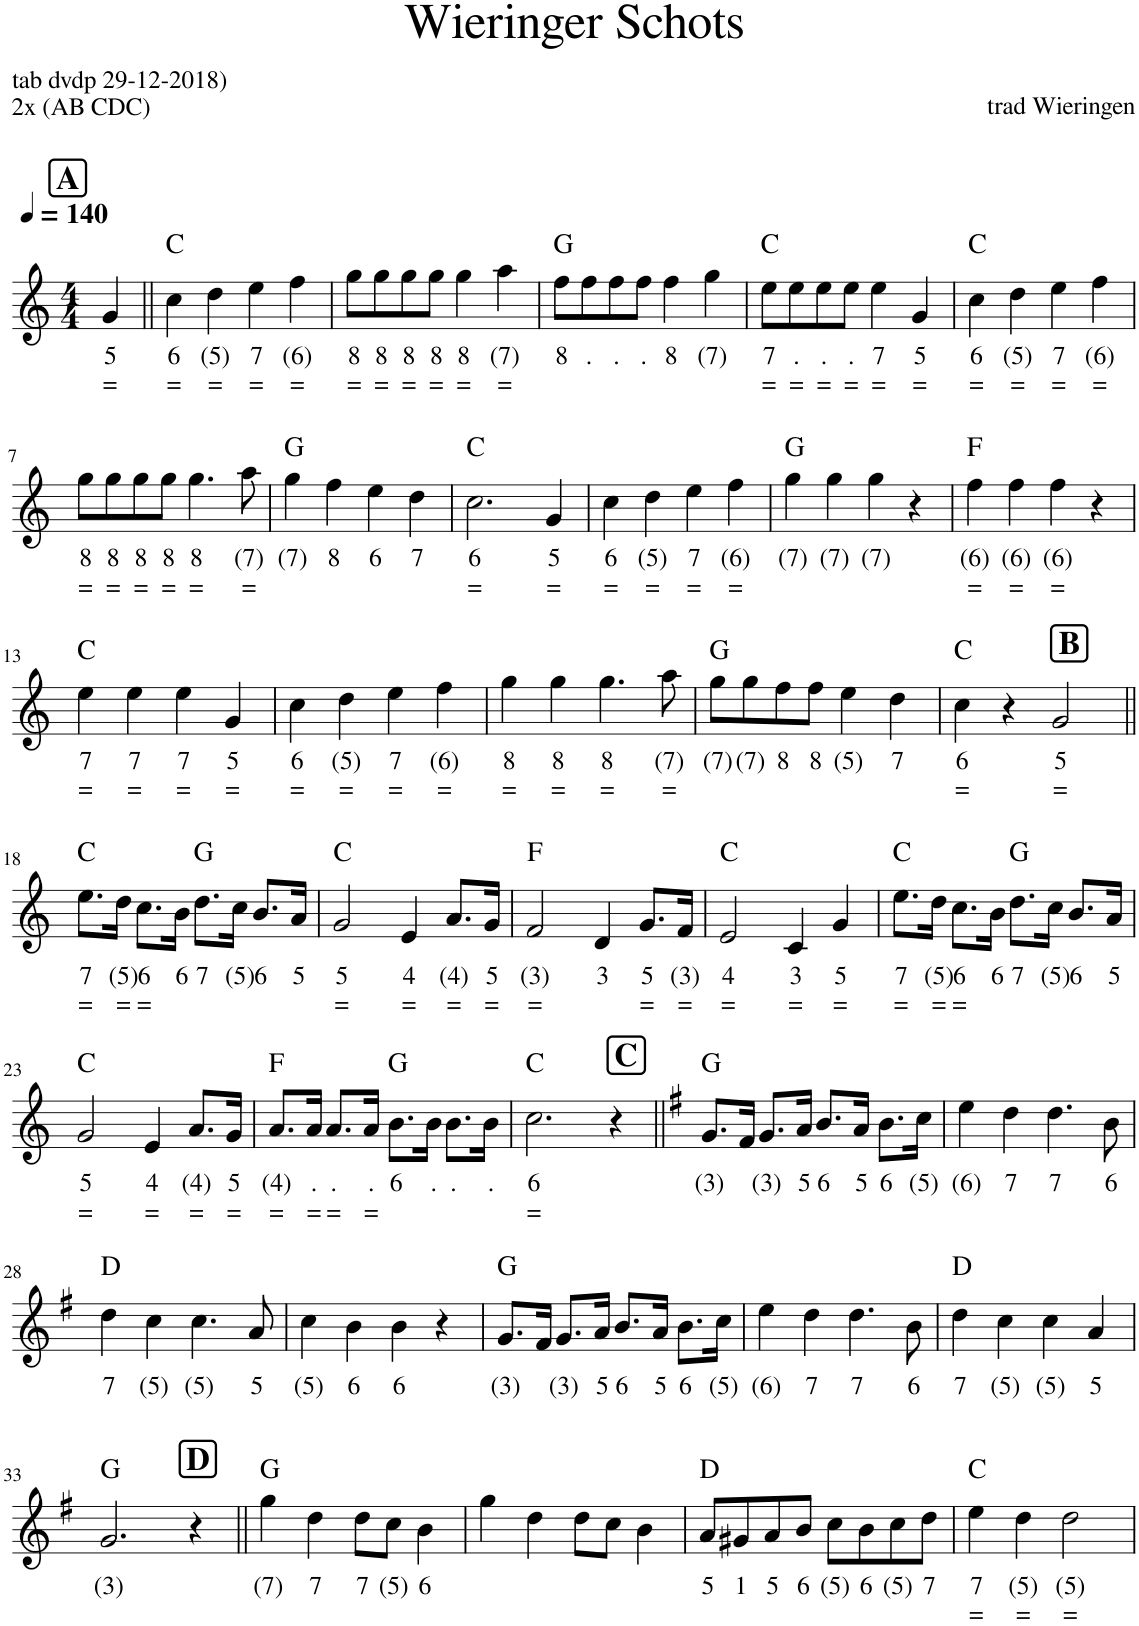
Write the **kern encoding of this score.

**kern	**text	**text	**harte
*part1	*part1	*part1	*part1
*staff1	*staff1	*staff1	*
*I"Voice	*	*	*
*I'Vo.	*	*	*
*clefG2	*	*	*
*k[]	*	*	*
*M4/4	*	*	*
*MM140	*	*	*
!!LO:REH:place=s1:a:B:cj:fs=14:t=A
=1	=1	=1	=1
!	!LO:LY:b	!LO:LY:b	!
4g/	5	=	.
=2||	=2||	=2||	=2||
!	!LO:LY:b	!LO:LY:b	!
4cc\	6	=	C:maj
!	!LO:LY:b	!LO:LY:b	!
4dd\	(5)	=	.
!	!LO:LY:b	!LO:LY:b	!
4ee\	7	=	.
!	!LO:LY:b	!LO:LY:b	!
4ff\	(6)	=	.
=3	=3	=3	=3
!	!LO:LY:b	!LO:LY:b	!
8gg\L	8	=	.
!	!LO:LY:b	!LO:LY:b	!
8gg\	8	=	.
!	!LO:LY:b	!LO:LY:b	!
8gg\	8	=	.
!	!LO:LY:b	!LO:LY:b	!
8gg\J	8	=	.
!	!LO:LY:b	!LO:LY:b	!
4gg\	8	=	.
!	!LO:LY:b	!LO:LY:b	!
4aa\	(7)	=	.
=4	=4	=4	=4
!	!LO:LY:b	!	!
8ff\L	8	.	G:maj
!	!LO:LY:b	!	!
8ff\	.	.	.
!	!LO:LY:b	!	!
8ff\	.	.	.
!	!LO:LY:b	!	!
8ff\J	.	.	.
!	!LO:LY:b	!	!
4ff\	8	.	.
!	!LO:LY:b	!	!
4gg\	(7)	.	.
=5	=5	=5	=5
!	!LO:LY:b	!LO:LY:b	!
8ee\L	7	=	C:maj
!	!LO:LY:b	!LO:LY:b	!
8ee\	.	=	.
!	!LO:LY:b	!LO:LY:b	!
8ee\	.	=	.
!	!LO:LY:b	!LO:LY:b	!
8ee\J	.	=	.
!	!LO:LY:b	!LO:LY:b	!
4ee\	7	=	.
!	!LO:LY:b	!LO:LY:b	!
4g/	5	=	.
=6	=6	=6	=6
!	!LO:LY:b	!LO:LY:b	!
4cc\	6	=	C:maj
!	!LO:LY:b	!LO:LY:b	!
4dd\	(5)	=	.
!	!LO:LY:b	!LO:LY:b	!
4ee\	7	=	.
!	!LO:LY:b	!LO:LY:b	!
4ff\	(6)	=	.
!!LO:LB:g=z
=7	=7	=7	=7
!	!LO:LY:b	!LO:LY:b	!
8gg\L	8	=	.
!	!LO:LY:b	!LO:LY:b	!
8gg\	8	=	.
!	!LO:LY:b	!LO:LY:b	!
8gg\	8	=	.
!	!LO:LY:b	!LO:LY:b	!
8gg\J	8	=	.
!	!LO:LY:b	!LO:LY:b	!
4.gg\	8	=	.
!	!LO:LY:b	!LO:LY:b	!
8aa\	(7)	=	.
=8	=8	=8	=8
!	!LO:LY:b	!	!
4gg\	(7)	.	G:maj
!	!LO:LY:b	!	!
4ff\	8	.	.
!	!LO:LY:b	!	!
4ee\	6	.	.
!	!LO:LY:b	!	!
4dd\	7	.	.
=9	=9	=9	=9
!	!LO:LY:b	!LO:LY:b	!
2.cc\	6	=	C:maj
!	!LO:LY:b	!LO:LY:b	!
4g/	5	=	.
=10	=10	=10	=10
!	!LO:LY:b	!LO:LY:b	!
4cc\	6	=	.
!	!LO:LY:b	!LO:LY:b	!
4dd\	(5)	=	.
!	!LO:LY:b	!LO:LY:b	!
4ee\	7	=	.
!	!LO:LY:b	!LO:LY:b	!
4ff\	(6)	=	.
=11	=11	=11	=11
!	!LO:LY:b	!	!
4gg\	(7)	.	G:maj
!	!LO:LY:b	!	!
4gg\	(7)	.	.
!	!LO:LY:b	!	!
4gg\	(7)	.	.
4r	.	.	.
=12	=12	=12	=12
!	!LO:LY:b	!LO:LY:b	!
4ff\	(6)	=	F:maj
!	!LO:LY:b	!LO:LY:b	!
4ff\	(6)	=	.
!	!LO:LY:b	!LO:LY:b	!
4ff\	(6)	=	.
4r	.	.	.
!!LO:LB:g=z
=13	=13	=13	=13
!	!LO:LY:b	!LO:LY:b	!
4ee\	7	=	C:maj
!	!LO:LY:b	!LO:LY:b	!
4ee\	7	=	.
!	!LO:LY:b	!LO:LY:b	!
4ee\	7	=	.
!	!LO:LY:b	!LO:LY:b	!
4g/	5	=	.
=14	=14	=14	=14
!	!LO:LY:b	!LO:LY:b	!
4cc\	6	=	.
!	!LO:LY:b	!LO:LY:b	!
4dd\	(5)	=	.
!	!LO:LY:b	!LO:LY:b	!
4ee\	7	=	.
!	!LO:LY:b	!LO:LY:b	!
4ff\	(6)	=	.
=15	=15	=15	=15
!	!LO:LY:b	!LO:LY:b	!
4gg\	8	=	.
!	!LO:LY:b	!LO:LY:b	!
4gg\	8	=	.
!	!LO:LY:b	!LO:LY:b	!
4.gg\	8	=	.
!	!LO:LY:b	!LO:LY:b	!
8aa\	(7)	=	.
=16	=16	=16	=16
!	!LO:LY:b	!	!
8gg\L	(7)	.	G:maj
!	!LO:LY:b	!	!
8gg\	(7)	.	.
!	!LO:LY:b	!	!
8ff\	8	.	.
!	!LO:LY:b	!	!
8ff\J	8	.	.
!	!LO:LY:b	!	!
4ee\	(5)	.	.
!	!LO:LY:b	!	!
4dd\	7	.	.
!!LO:REH:place=s1:a:B:cj:fs=14:t=B:qo=2
=17	=17	=17	=17
!	!LO:LY:b	!LO:LY:b	!
4cc\	6	=	C:maj
4r	.	.	.
!	!LO:LY:b	!LO:LY:b	!
2g/	5	=	.
!!LO:LB:g=z
=18||	=18||	=18||	=18||
!	!LO:LY:b	!LO:LY:b	!
8.ee\L	7	=	C:maj
!	!LO:LY:b	!LO:LY:b	!
16dd\Jk	(5)	=	.
!	!LO:LY:b	!LO:LY:b	!
8.cc\L	6	=	.
!	!LO:LY:b	!	!
16b\Jk	6	.	.
!	!LO:LY:b	!	!
8.dd\L	7	.	G:maj
!	!LO:LY:b	!	!
16cc\Jk	(5)	.	.
!	!LO:LY:b	!	!
8.b/L	6	.	.
!	!LO:LY:b	!	!
16a/Jk	5	.	.
=19	=19	=19	=19
!	!LO:LY:b	!LO:LY:b	!
2g/	5	=	C:maj
!	!LO:LY:b	!LO:LY:b	!
4e/	4	=	.
!	!LO:LY:b	!LO:LY:b	!
8.a/L	(4)	=	.
!	!LO:LY:b	!LO:LY:b	!
16g/Jk	5	=	.
=20	=20	=20	=20
!	!LO:LY:b	!LO:LY:b	!
2f/	(3)	=	F:maj
!	!LO:LY:b	!	!
4d/	3	.	.
!	!LO:LY:b	!LO:LY:b	!
8.g/L	5	=	.
!	!LO:LY:b	!LO:LY:b	!
16f/Jk	(3)	=	.
=21	=21	=21	=21
!	!LO:LY:b	!LO:LY:b	!
2e/	4	=	C:maj
!	!LO:LY:b	!LO:LY:b	!
4c/	3	=	.
!	!LO:LY:b	!LO:LY:b	!
4g/	5	=	.
=22	=22	=22	=22
!	!LO:LY:b	!LO:LY:b	!
8.ee\L	7	=	C:maj
!	!LO:LY:b	!LO:LY:b	!
16dd\Jk	(5)	=	.
!	!LO:LY:b	!LO:LY:b	!
8.cc\L	6	=	.
!	!LO:LY:b	!	!
16b\Jk	6	.	.
!	!LO:LY:b	!	!
8.dd\L	7	.	G:maj
!	!LO:LY:b	!	!
16cc\Jk	(5)	.	.
!	!LO:LY:b	!	!
8.b/L	6	.	.
!	!LO:LY:b	!	!
16a/Jk	5	.	.
!!LO:LB:g=z
=23	=23	=23	=23
!	!LO:LY:b	!LO:LY:b	!
2g/	5	=	C:maj
!	!LO:LY:b	!LO:LY:b	!
4e/	4	=	.
!	!LO:LY:b	!LO:LY:b	!
8.a/L	(4)	=	.
!	!LO:LY:b	!LO:LY:b	!
16g/Jk	5	=	.
=24	=24	=24	=24
!	!LO:LY:b	!LO:LY:b	!
8.a/L	(4)	=	F:maj
!	!LO:LY:b	!LO:LY:b	!
16a/Jk	.	=	.
!	!LO:LY:b	!LO:LY:b	!
8.a/L	.	=	.
!	!LO:LY:b	!LO:LY:b	!
16a/Jk	.	=	.
!	!LO:LY:b	!	!
8.b\L	6	.	G:maj
!	!LO:LY:b	!	!
16b\Jk	.	.	.
!	!LO:LY:b	!	!
8.b\L	.	.	.
!	!LO:LY:b	!	!
16b\Jk	.	.	.
=25	=25	=25	=25
!	!LO:LY:b	!LO:LY:b	!
2.cc\	6	=	C:maj
4r	.	.	.
!!LO:REH:place=s1:a:B:cj:fs=14:t=C
=26||	=26||	=26||	=26||
*k[f#]	*	*	*
!	!LO:LY:b	!	!
8.g/L	(3)	.	G:maj
16f#/Jk	.	.	.
!	!LO:LY:b	!	!
8.g/L	(3)	.	.
!	!LO:LY:b	!	!
16a/Jk	5	.	.
!	!LO:LY:b	!	!
8.b/L	6	.	.
!	!LO:LY:b	!	!
16a/Jk	5	.	.
!	!LO:LY:b	!	!
8.b\L	6	.	.
!	!LO:LY:b	!	!
16cc\Jk	(5)	.	.
=27	=27	=27	=27
!	!LO:LY:b	!	!
4ee\	(6)	.	.
!	!LO:LY:b	!	!
4dd\	7	.	.
!	!LO:LY:b	!	!
4.dd\	7	.	.
!	!LO:LY:b	!	!
8b\	6	.	.
!!LO:LB:g=z
=28	=28	=28	=28
!	!LO:LY:b	!	!
4dd\	7	.	D:maj
!	!LO:LY:b	!	!
4cc\	(5)	.	.
!	!LO:LY:b	!	!
4.cc\	(5)	.	.
!	!LO:LY:b	!	!
8a/	5	.	.
=29	=29	=29	=29
!	!LO:LY:b	!	!
4cc\	(5)	.	.
!	!LO:LY:b	!	!
4b\	6	.	.
!	!LO:LY:b	!	!
4b\	6	.	.
4r	.	.	.
=30	=30	=30	=30
!	!LO:LY:b	!	!
8.g/L	(3)	.	G:maj
16f#/Jk	.	.	.
!	!LO:LY:b	!	!
8.g/L	(3)	.	.
!	!LO:LY:b	!	!
16a/Jk	5	.	.
!	!LO:LY:b	!	!
8.b/L	6	.	.
!	!LO:LY:b	!	!
16a/Jk	5	.	.
!	!LO:LY:b	!	!
8.b\L	6	.	.
!	!LO:LY:b	!	!
16cc\Jk	(5)	.	.
=31	=31	=31	=31
!	!LO:LY:b	!	!
4ee\	(6)	.	.
!	!LO:LY:b	!	!
4dd\	7	.	.
!	!LO:LY:b	!	!
4.dd\	7	.	.
!	!LO:LY:b	!	!
8b\	6	.	.
=32	=32	=32	=32
!	!LO:LY:b	!	!
4dd\	7	.	D:maj
!	!LO:LY:b	!	!
4cc\	(5)	.	.
!	!LO:LY:b	!	!
4cc\	(5)	.	.
!	!LO:LY:b	!	!
4a/	5	.	.
!!LO:LB:g=z
=33	=33	=33	=33
!	!LO:LY:b	!	!
2.g/	(3)	.	G:maj
4r	.	.	.
!!LO:REH:place=s1:a:B:cj:fs=14:t=D
=34||	=34||	=34||	=34||
!	!LO:LY:b	!	!
4gg\	(7)	.	G:maj
!	!LO:LY:b	!	!
4dd\	7	.	.
!	!LO:LY:b	!	!
8dd\L	7	.	.
!	!LO:LY:b	!	!
8cc\J	(5)	.	.
!	!LO:LY:b	!	!
4b\	6	.	.
=35	=35	=35	=35
4gg\	.	.	.
4dd\	.	.	.
8dd\L	.	.	.
8cc\J	.	.	.
4b\	.	.	.
=36	=36	=36	=36
!	!LO:LY:b	!	!
8a/L	5	.	D:maj
!	!LO:LY:b	!	!
8g#X/	1	.	.
!	!LO:LY:b	!	!
8a/	5	.	.
!	!LO:LY:b	!	!
8b/J	6	.	.
!	!LO:LY:b	!	!
8cc\L	(5)	.	.
!	!LO:LY:b	!	!
8b\	6	.	.
!	!LO:LY:b	!	!
8cc\	(5)	.	.
!	!LO:LY:b	!	!
8dd\J	7	.	.
=37	=37	=37	=37
!	!LO:LY:b	!LO:LY:b	!
4ee\	7	=	C:maj
!	!LO:LY:b	!LO:LY:b	!
4dd\	(5)	=	.
!	!LO:LY:b	!LO:LY:b	!
2dd\	(5)	=	.
=	=	=	=
*-	*-	*-	*-
